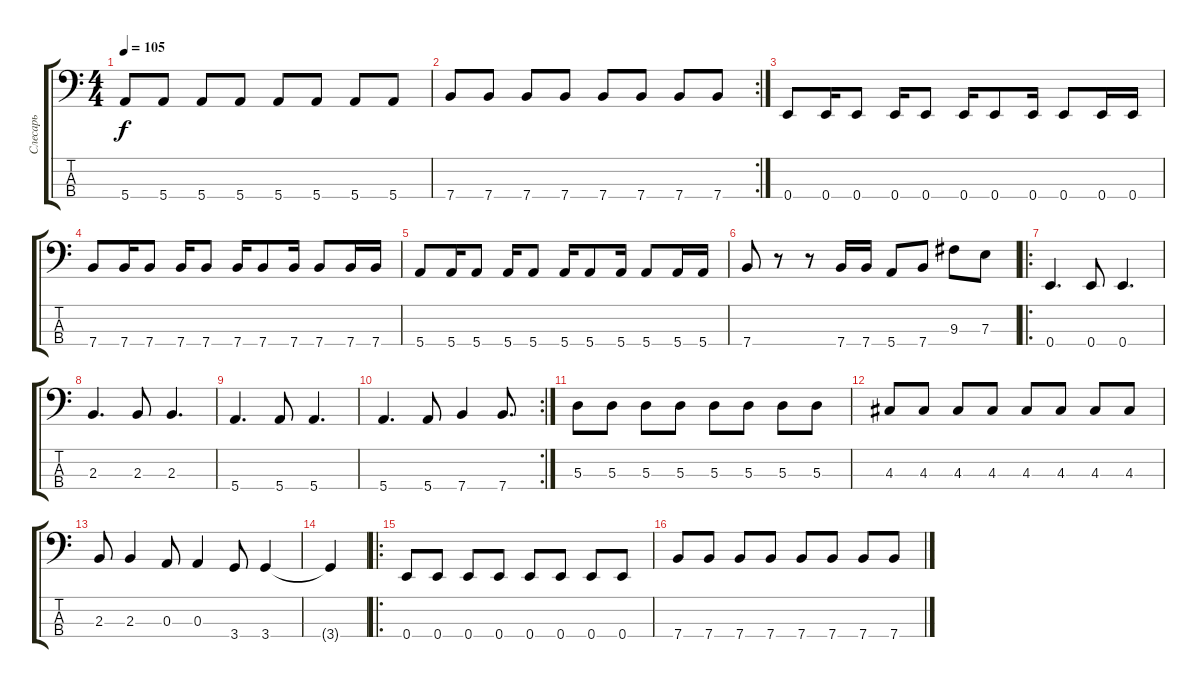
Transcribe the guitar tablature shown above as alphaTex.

\track ("Слесарь" "Слесарь") {instrument electricbassfinger}
\staff {score tabs}
\tuning (G2 D2 A1 E1) {hide}
\ts (4 4)
\tempo 105
\clef f4
\ks c
5.4.8{dy f} 5.4.8 5.4.8 5.4.8 5.4.8 5.4.8 5.4.8 5.4.8 |
\rc 2
7.4.8 7.4.8 7.4.8 7.4.8 7.4.8 7.4.8 7.4.8 7.4.8 |
0.4.8 0.4.16 0.4.8 0.4.16 0.4.8 0.4.16 0.4.8 0.4.16 0.4.8 0.4.16 0.4.16 |
7.4.8 7.4.16 7.4.8 7.4.16 7.4.8 7.4.16 7.4.8 7.4.16 7.4.8 7.4.16 7.4.16 |
5.4.8 5.4.16 5.4.8 5.4.16 5.4.8 5.4.16 5.4.8 5.4.16 5.4.8 5.4.16 5.4.16 |
7.4.8 r.8 r.8 7.4.16 7.4.16 5.4.8 7.4.8 9.3.8 7.3.8 |
\ro
0.4.4{d} 0.4.8 0.4.4{d} |
2.3.4{d} 2.3.8 2.3.4{d} |
5.4.4{d} 5.4.8 5.4.4{d} |
\rc 2
5.4.4{d} 5.4.8 7.4.4 7.4.8{d} |
5.3.8 5.3.8 5.3.8 5.3.8 5.3.8 5.3.8 5.3.8 5.3.8 |
4.3.8 4.3.8 4.3.8 4.3.8 4.3.8 4.3.8 4.3.8 4.3.8 |
2.3.8 2.3.4 0.3.8 0.3.4 3.4.8 3.4.4 |
3.4{t}.4 |
\ro
0.4.8 0.4.8 0.4.8 0.4.8 0.4.8 0.4.8 0.4.8 0.4.8 |
7.4.8 7.4.8 7.4.8 7.4.8 7.4.8 7.4.8 7.4.8 7.4.8
